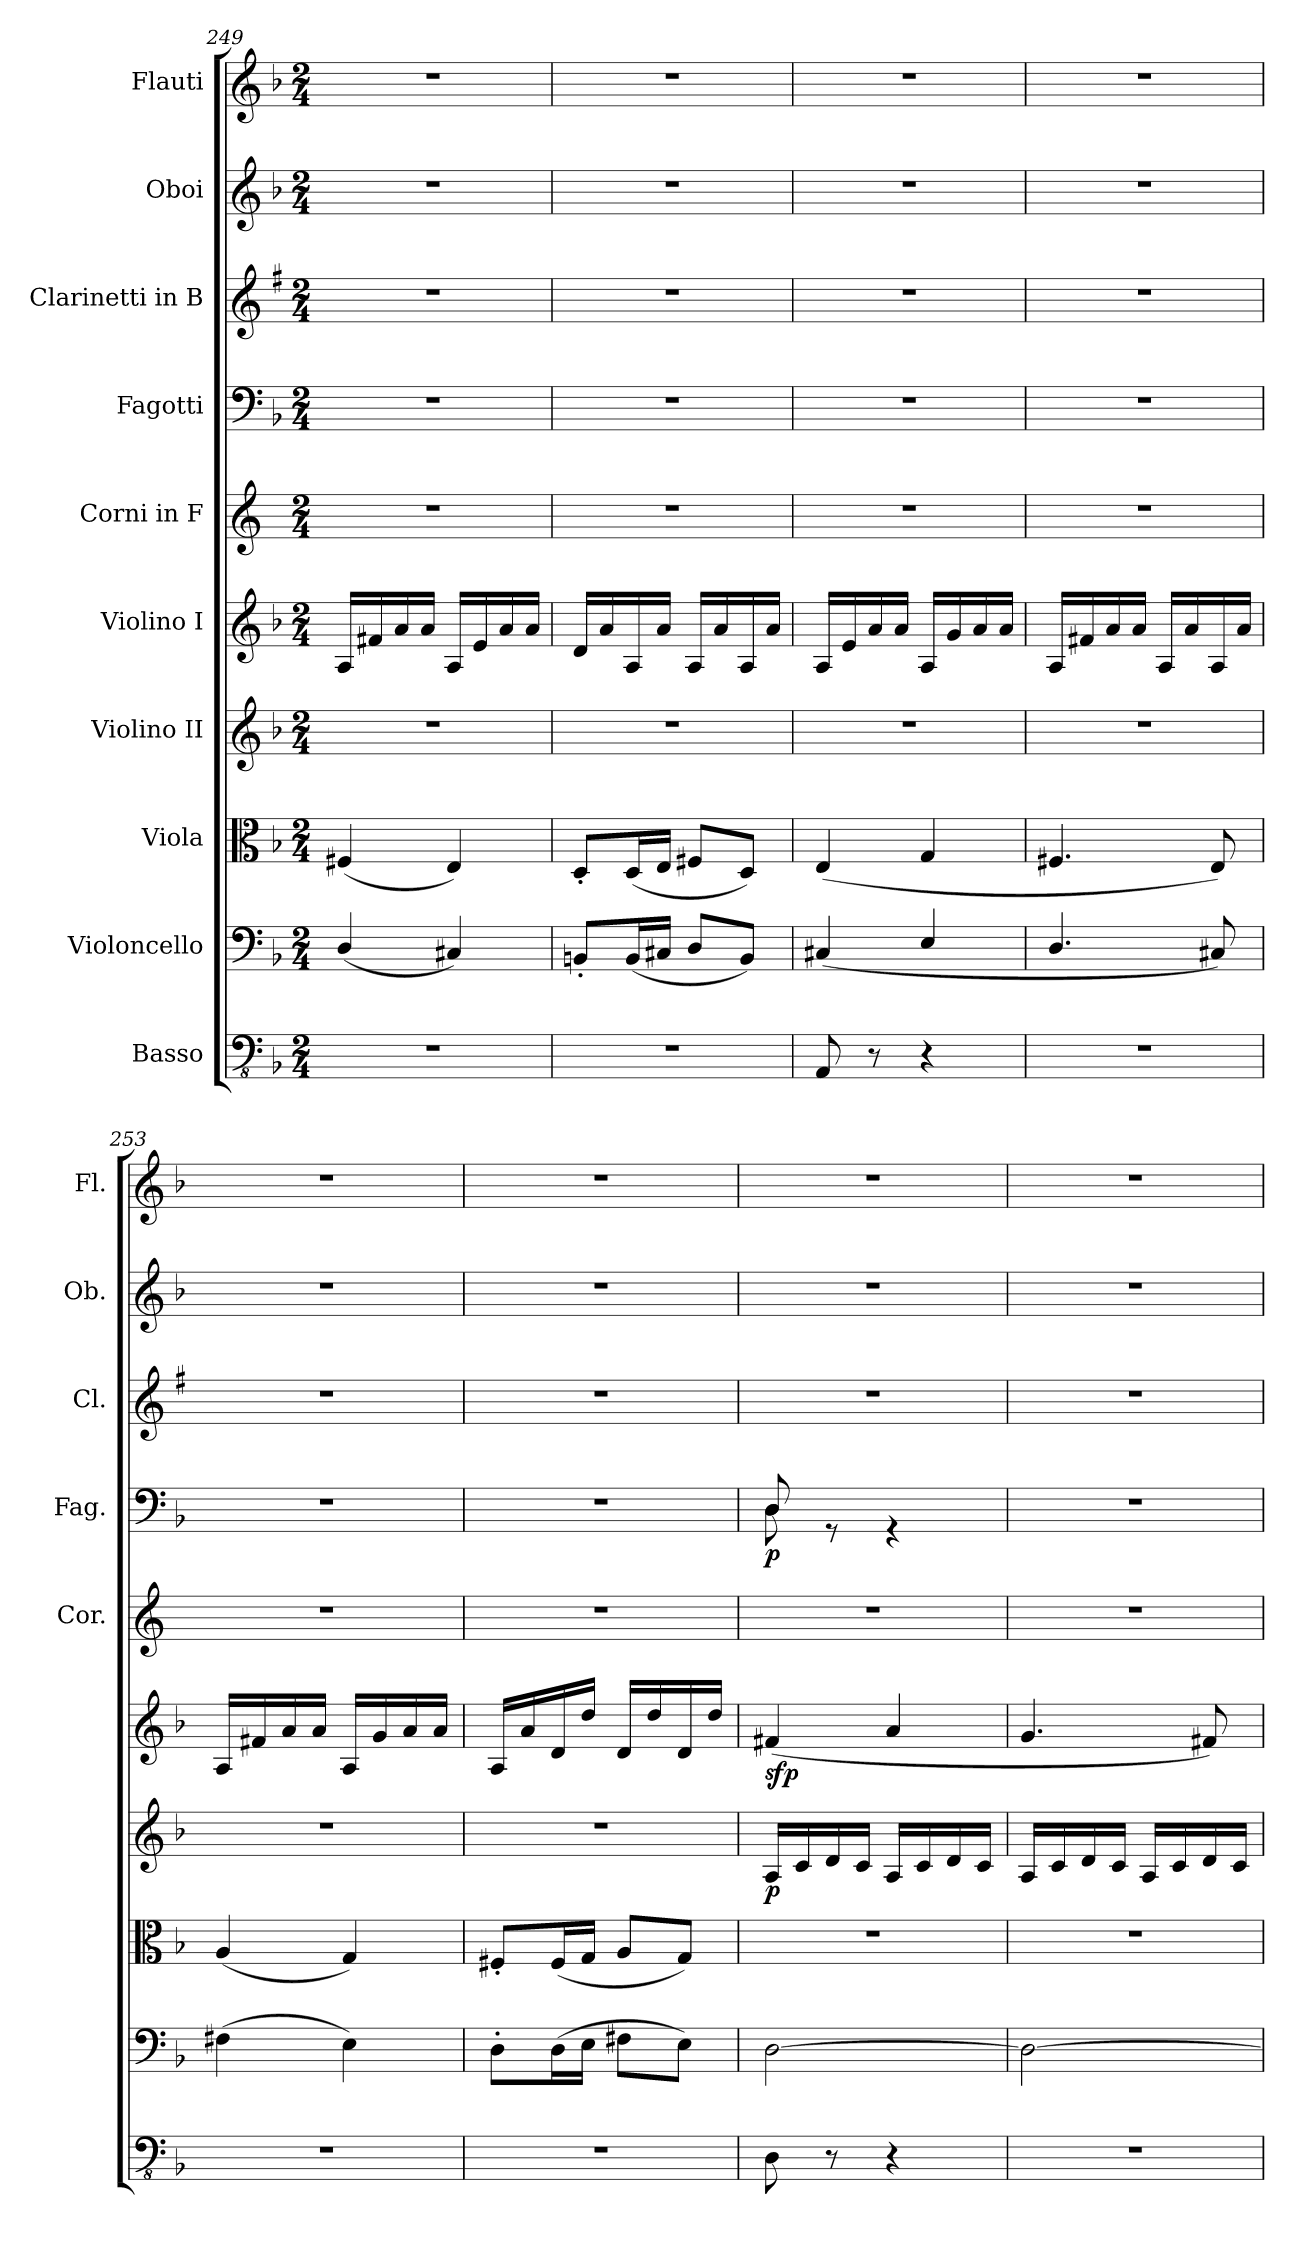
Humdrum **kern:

**kern	**kern	**kern	**kern	**dynam	**kern	**dynam	**kern	**kern	**dynam	**kern	**kern	**kern
*part10	*part9	*part8	*part7	*part7	*part6	*part6	*part5	*part4	*part4	*part3	*part2	*part1
*staff10	*staff9	*staff8	*staff7	*staff7	*staff6	*staff6	*staff5	*staff4	*staff4	*staff3	*staff2	*staff1
*I"Basso	*I"Violoncello	*I"Viola	*I"Violino II	*	*I"Violino I	*	*I"Corni in F	*I"Fagotti	*	*I"Clarinetti in B	*I"Oboi	*I"Flauti
*	*	*	*	*	*	*	*I'Cor.	*I'Fag.	*	*I'Cl.	*I'Ob.	*I'Fl.
*clefFv4	*clefF4	*clefC3	*clefG2	*	*clefG2	*	*clefG2	*clefF4	*	*clefG2	*clefG2	*clefG2
*	*	*	*	*	*	*	*ITrd4c7	*	*	*ITrd1c2	*	*
*k[b-]	*k[b-]	*k[b-]	*k[b-]	*	*k[b-]	*	*k[b-]	*k[b-]	*	*k[b-]	*k[b-]	*k[b-]
*M2/4	*M2/4	*M2/4	*M2/4	*	*M2/4	*	*M2/4	*M2/4	*	*M2/4	*M2/4	*M2/4
=249	=249	=249	=249	=249	=249	=249	=249	=249	=249	=249	=249	=249
2r	(4D/	(4F#X/	2r	.	16A/LL	.	2r	2r	.	2r	2r	2r
.	.	.	.	.	16f#X/	.	.	.	.	.	.	.
.	.	.	.	.	16a/	.	.	.	.	.	.	.
.	.	.	.	.	16a/JJ	.	.	.	.	.	.	.
.	4C#X/)	4E/)	.	.	16A/LL	.	.	.	.	.	.	.
.	.	.	.	.	16e/	.	.	.	.	.	.	.
.	.	.	.	.	16a/	.	.	.	.	.	.	.
.	.	.	.	.	16a/JJ	.	.	.	.	.	.	.
!!LO:PB:g=z
=250	=250	=250	=250	=250	=250	=250	=250	=250	=250	=250	=250	=250
2r	8BBn'/L	8D'/L	2r	.	16d/LL	.	2r	2r	.	2r	2r	2r
.	.	.	.	.	16a/	.	.	.	.	.	.	.
.	(16BB/L	(16D/L	.	.	16A/	.	.	.	.	.	.	.
.	16C#X/JJ	16E/JJ	.	.	16a/JJ	.	.	.	.	.	.	.
.	8D/L	8F#X/L	.	.	16A/LL	.	.	.	.	.	.	.
.	.	.	.	.	16a/	.	.	.	.	.	.	.
.	8BB/J)	8D/J)	.	.	16A/	.	.	.	.	.	.	.
.	.	.	.	.	16a/JJ	.	.	.	.	.	.	.
=251	=251	=251	=251	=251	=251	=251	=251	=251	=251	=251	=251	=251
8AAA/	(4C#X/	(4E/	2r	.	16A/LL	.	2r	2r	.	2r	2r	2r
.	.	.	.	.	16e/	.	.	.	.	.	.	.
8r	.	.	.	.	16a/	.	.	.	.	.	.	.
.	.	.	.	.	16a/JJ	.	.	.	.	.	.	.
4r	4E/	4G/	.	.	16A/LL	.	.	.	.	.	.	.
.	.	.	.	.	16g/	.	.	.	.	.	.	.
.	.	.	.	.	16a/	.	.	.	.	.	.	.
.	.	.	.	.	16a/JJ	.	.	.	.	.	.	.
=252	=252	=252	=252	=252	=252	=252	=252	=252	=252	=252	=252	=252
2r	4.D/	4.F#X/	2r	.	16A/LL	.	2r	2r	.	2r	2r	2r
.	.	.	.	.	16f#X/	.	.	.	.	.	.	.
.	.	.	.	.	16a/	.	.	.	.	.	.	.
.	.	.	.	.	16a/JJ	.	.	.	.	.	.	.
.	.	.	.	.	16A/LL	.	.	.	.	.	.	.
.	.	.	.	.	16a/	.	.	.	.	.	.	.
.	8C#X/)	8E/)	.	.	16A/	.	.	.	.	.	.	.
.	.	.	.	.	16a/JJ	.	.	.	.	.	.	.
=253	=253	=253	=253	=253	=253	=253	=253	=253	=253	=253	=253	=253
2r	(>4F#X\	(4A/	2r	.	16A/LL	.	2r	2r	.	2r	2r	2r
.	.	.	.	.	16f#X/	.	.	.	.	.	.	.
.	.	.	.	.	16a/	.	.	.	.	.	.	.
.	.	.	.	.	16a/JJ	.	.	.	.	.	.	.
.	4E\)	4G/)	.	.	16A/LL	.	.	.	.	.	.	.
.	.	.	.	.	16g/	.	.	.	.	.	.	.
.	.	.	.	.	16a/	.	.	.	.	.	.	.
.	.	.	.	.	16a/JJ	.	.	.	.	.	.	.
=254	=254	=254	=254	=254	=254	=254	=254	=254	=254	=254	=254	=254
2r	8D'\L	8F#X'/L	2r	.	16A/LL	.	2r	2r	.	2r	2r	2r
.	.	.	.	.	16a/	.	.	.	.	.	.	.
.	(16D\L	(16F#/L	.	.	16d/	.	.	.	.	.	.	.
.	16E\JJ	16G/JJ	.	.	16dd/JJ	.	.	.	.	.	.	.
.	8F#X\L	8A/L	.	.	16d/LL	.	.	.	.	.	.	.
.	.	.	.	.	16dd/	.	.	.	.	.	.	.
.	8E\J)	8G/J)	.	.	16d/	.	.	.	.	.	.	.
.	.	.	.	.	16dd/JJ	.	.	.	.	.	.	.
=255	=255	=255	=255	=255	=255	=255	=255	=255	=255	=255	=255	=255
*	*	*	*	*	*	*	*	*^	*	*	*	*
!	!	!	!	!LO:DY:b	!	!LO:DY:b	!	!	!	!LO:DY:b	!	!	!
8DD\	[2D\	2r	16A/LL	p	(4f#X/	sfp	2r	8D/	8D\	p	2r	2r	2r
.	.	.	16c/	.	.	.	.	.	.	.	.	.	.
8r	.	.	16d/	.	.	.	.	8rGG	4.ryy	.	.	.	.
.	.	.	16c/JJ	.	.	.	.	.	.	.	.	.	.
4r	.	.	16A/LL	.	4a/	.	.	4rGG	.	.	.	.	.
.	.	.	16c/	.	.	.	.	.	.	.	.	.	.
.	.	.	16d/	.	.	.	.	.	.	.	.	.	.
.	.	.	16c/JJ	.	.	.	.	.	.	.	.	.	.
*	*	*	*	*	*	*	*	*v	*v	*	*	*	*
=256	=256	=256	=256	=256	=256	=256	=256	=256	=256	=256	=256	=256
2r	2D\_	2r	16A/LL	.	4.g/	.	2r	2r	.	2r	2r	2r
.	.	.	16c/	.	.	.	.	.	.	.	.	.
.	.	.	16d/	.	.	.	.	.	.	.	.	.
.	.	.	16c/JJ	.	.	.	.	.	.	.	.	.
.	.	.	16A/LL	.	.	.	.	.	.	.	.	.
.	.	.	16c/	.	.	.	.	.	.	.	.	.
.	.	.	16d/	.	8f#X/)	.	.	.	.	.	.	.
.	.	.	16c/JJ	.	.	.	.	.	.	.	.	.
=	=	=	=	=	=	=	=	=	=	=	=	=
*-	*-	*-	*-	*-	*-	*-	*-	*-	*-	*-	*-	*-
